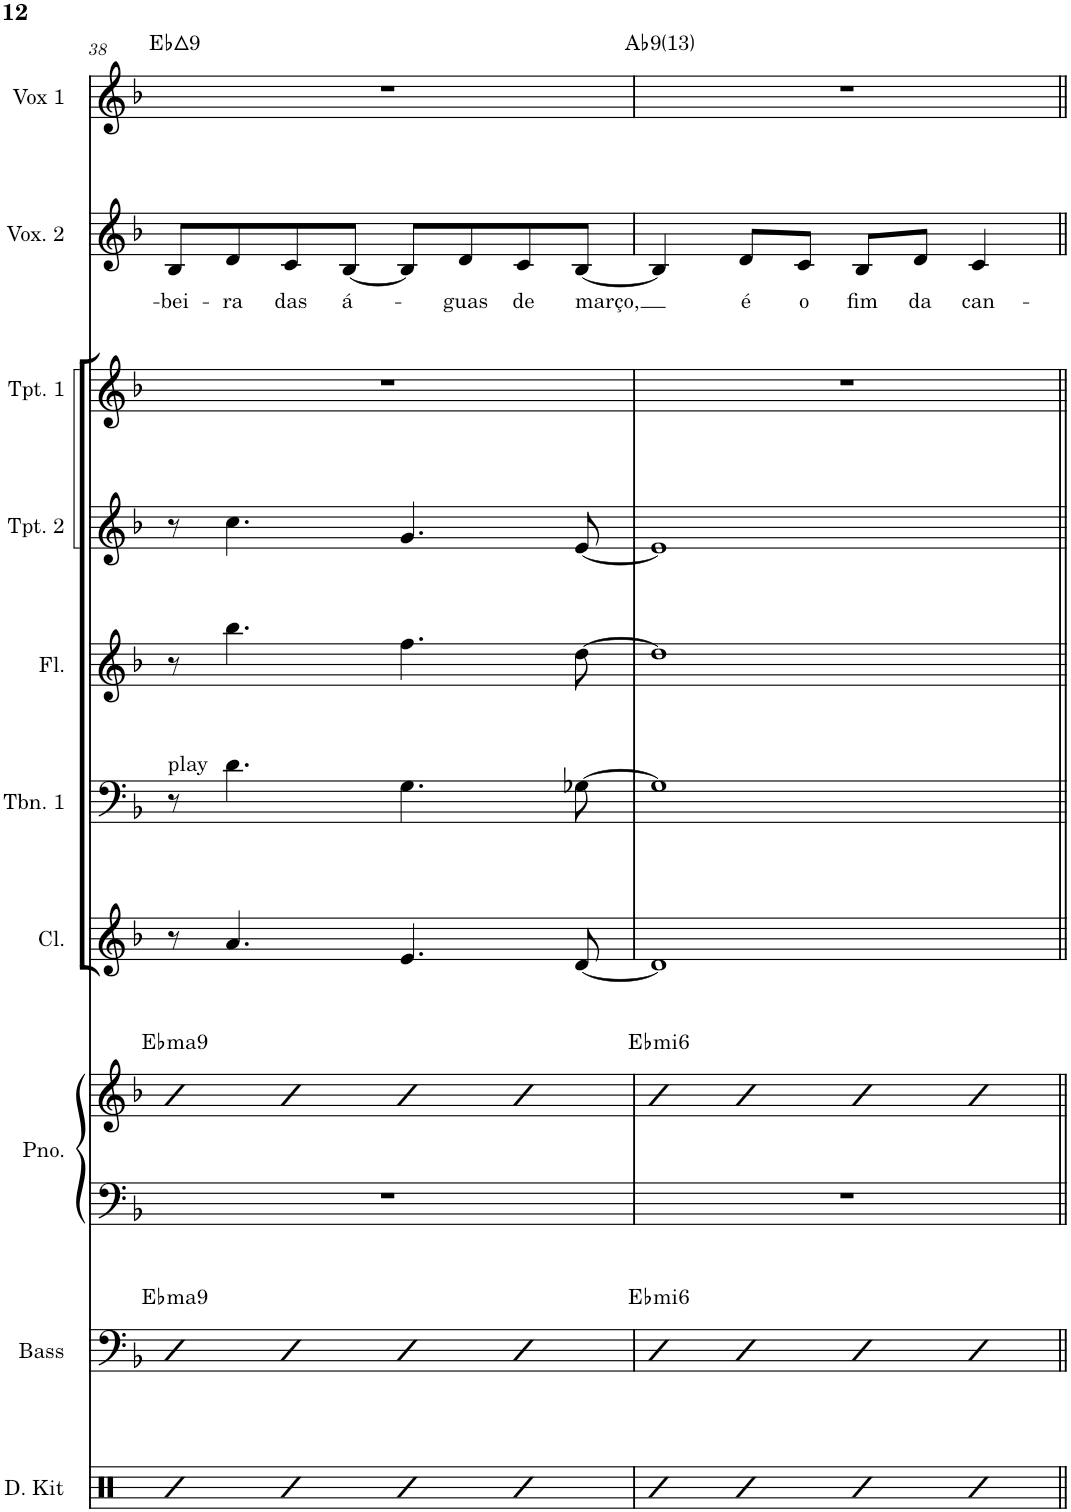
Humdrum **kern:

**kern	**kern	**harte	**kern	**kern	**harte	**kern	**kern	**kern	**kern	**kern	**kern	**text	**kern	**harte
*part10	*part9	*part9	*part8	*part8	*part8	*part7	*part6	*part5	*part4	*part3	*part2	*part2	*part1	*part1
*staff11	*staff10	*	*staff9	*staff8	*	*staff7	*staff6	*staff5	*staff4	*staff3	*staff2	*staff2	*staff1	*
*I"Drum Kit	*I"Acoustic Bass	*	*I"Piano	*	*	*I"Baritone Saxophone	*I"Trombone 1	*I"Flute Tenor Saxophone	*I"Trumpet 2	*I"Trumpet 1	*I"Voice 2	*	*I"Voice 1	*
*I'D. Kit	*I'Bass	*	*I'Pno.	*	*	*I'Bari	*I'Tbn. 1	*I'T. Sax.	*I'Tpt. 2	*I'Tpt. 1	*	*	*	*
!!LO:PB:g=z
*clefX	*clefF4	*	*clefF4	*clefG2	*	*clefG2	*clefF4	*clefG2	*clefG2	*clefG2	*clefG2	*	*clefG2	*
*	*Trd7c12	*	*	*	*	*Trd1c2	*	*Trd8c14	*Trd1c2	*Trd1c2	*	*	*	*
*k[]	*k[b-]	*	*k[b-]	*k[b-]	*	*k[b-]	*k[b-]	*k[b-]	*k[b-]	*k[b-]	*k[b-]	*	*k[b-]	*
*M4/4	*M4/4	*	*M4/4	*M4/4	*	*M4/4	*M4/4	*M4/4	*M4/4	*M4/4	*M4/4	*	*M4/4	*
=38	=38	=38	=38	=38	=38	=38	=38	=38	=38	=38	=38	=38	=38	=38
!	!	!	!	!	!	!	!LO:TX:a:t=play	!	!	!	!	!	!	!
!	!	!LO:H:kt=ma9	!	!	!LO:H:kt=ma9	!	!	!	!	!	!	!LO:LY:b	!	!LO:H:kt=9
4R	4bb-	Eb:maj9	1r	4b-	Eb:maj9	8r	8r	8r	8r	1r	8B-/L	-bei-	1r	Eb:maj9
!	!	!	!	!	!	!	!	!	!	!	!	!LO:LY:b	!	!
.	.	.	.	.	.	4.a/	4.d\	4.bb-\	4.cc\	.	8d/	-ra	.	.
!	!	!	!	!	!	!	!	!	!	!	!	!LO:LY:b	!	!
4R	4bb-	.	.	4b-	.	.	.	.	.	.	8c/	das	.	.
!	!	!	!	!	!	!	!	!	!	!	!	!LO:LY:b	!	!
.	.	.	.	.	.	.	.	.	.	.	[8B-/J	á-	.	.
4R	4bb-	.	.	4b-	.	4.e/	4.G\	4.ff\	4.g/	.	8B-/L]	.	.	.
!	!	!	!	!	!	!	!	!	!	!	!	!LO:LY:b	!	!
.	.	.	.	.	.	.	.	.	.	.	8d/	-guas	.	.
!	!	!	!	!	!	!	!	!	!	!	!	!LO:LY:b	!	!
4R	4bb-	.	.	4b-	.	.	.	.	.	.	8c/	de	.	.
!	!	!	!	!	!	!	!	!	!	!	!	!LO:LY:b	!	!
.	.	.	.	.	.	[8d/	[8G-X\	[8dd\	[8e/	.	[8B-/J	março,	.	.
=39	=39	=39	=39	=39	=39	=39	=39	=39	=39	=39	=39	=39	=39	=39
!	!	!LO:H:kt=mi6	!	!	!LO:H:kt=mi6	!	!	!	!	!	!	!	!	!LO:H:kt=9
4R	4bb-	Eb:min6	1r	4b-	Eb:min6	1d]	1G-]	1dd]	1e]	1r	4B-/]	.	1r	Ab:9(13)
!	!	!	!	!	!	!	!	!	!	!	!	!LO:LY:b	!	!
4R	4bb-	.	.	4b-	.	.	.	.	.	.	8d/L	é	.	.
!	!	!	!	!	!	!	!	!	!	!	!	!LO:LY:b	!	!
.	.	.	.	.	.	.	.	.	.	.	8c/J	o	.	.
!	!	!	!	!	!	!	!	!	!	!	!	!LO:LY:b	!	!
4R	4bb-	.	.	4b-	.	.	.	.	.	.	8B-/L	fim	.	.
!	!	!	!	!	!	!	!	!	!	!	!	!LO:LY:b	!	!
.	.	.	.	.	.	.	.	.	.	.	8d/J	da	.	.
!	!	!	!	!	!	!	!	!	!	!	!	!LO:LY:b	!	!
4R	4bb-	.	.	4b-	.	.	.	.	.	.	4c/	can-	.	.
=||	=||	=||	=||	=||	=||	=||	=||	=||	=||	=||	=||	=||	=||	=||
*-	*-	*-	*-	*-	*-	*-	*-	*-	*-	*-	*-	*-	*-	*-
